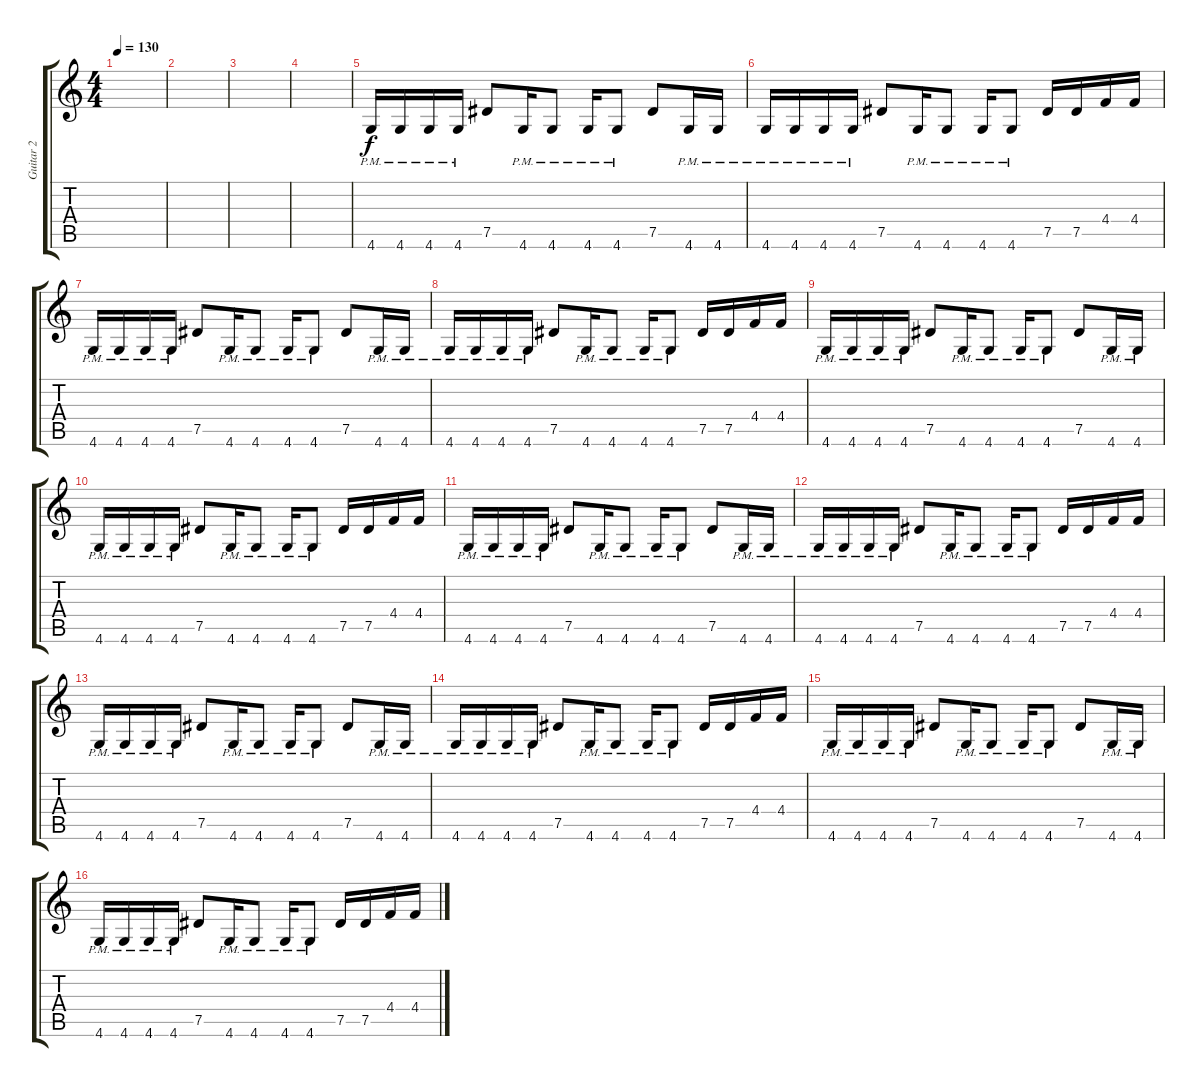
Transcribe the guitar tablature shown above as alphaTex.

\track ("Guitar 2" "Guitar 2") {instrument electricguitarclean}
\staff {score tabs}
\tuning (Eb4 Bb3 Gb3 Db3 Ab2 Eb2) {hide}
\ts (4 4)
\tempo 130
\clef g2
\ks c
|
|
|
|
4.6{pm}.16 4.6{pm}.16 4.6{pm}.16 4.6{pm}.16 7.5.8 4.6{pm}.16 4.6{pm}.8 4.6{pm}.16 4.6{pm}.8 7.5.8 4.6{pm}.16 4.6{pm}.16 |
4.6{pm}.16 4.6{pm}.16 4.6{pm}.16 4.6{pm}.16 7.5.8 4.6{pm}.16 4.6{pm}.8 4.6{pm}.16 4.6{pm}.8 7.5.16 7.5.16 4.4.16 4.4.16 |
4.6{pm}.16 4.6{pm}.16 4.6{pm}.16 4.6{pm}.16 7.5.8 4.6{pm}.16 4.6{pm}.8 4.6{pm}.16 4.6{pm}.8 7.5.8 4.6{pm}.16 4.6{pm}.16 |
4.6{pm}.16 4.6{pm}.16 4.6{pm}.16 4.6{pm}.16 7.5.8 4.6{pm}.16 4.6{pm}.8 4.6{pm}.16 4.6{pm}.8 7.5.16 7.5.16 4.4.16 4.4.16 |
4.6{pm}.16 4.6{pm}.16 4.6{pm}.16 4.6{pm}.16 7.5.8 4.6{pm}.16 4.6{pm}.8 4.6{pm}.16 4.6{pm}.8 7.5.8 4.6{pm}.16 4.6{pm}.16 |
4.6{pm}.16 4.6{pm}.16 4.6{pm}.16 4.6{pm}.16 7.5.8 4.6{pm}.16 4.6{pm}.8 4.6{pm}.16 4.6{pm}.8 7.5.16 7.5.16 4.4.16 4.4.16 |
4.6{pm}.16 4.6{pm}.16 4.6{pm}.16 4.6{pm}.16 7.5.8 4.6{pm}.16 4.6{pm}.8 4.6{pm}.16 4.6{pm}.8 7.5.8 4.6{pm}.16 4.6{pm}.16 |
4.6{pm}.16 4.6{pm}.16 4.6{pm}.16 4.6{pm}.16 7.5.8 4.6{pm}.16 4.6{pm}.8 4.6{pm}.16 4.6{pm}.8 7.5.16 7.5.16 4.4.16 4.4.16 |
4.6{pm}.16 4.6{pm}.16 4.6{pm}.16 4.6{pm}.16 7.5.8 4.6{pm}.16 4.6{pm}.8 4.6{pm}.16 4.6{pm}.8 7.5.8 4.6{pm}.16 4.6{pm}.16 |
4.6{pm}.16 4.6{pm}.16 4.6{pm}.16 4.6{pm}.16 7.5.8 4.6{pm}.16 4.6{pm}.8 4.6{pm}.16 4.6{pm}.8 7.5.16 7.5.16 4.4.16 4.4.16 |
4.6{pm}.16 4.6{pm}.16 4.6{pm}.16 4.6{pm}.16 7.5.8 4.6{pm}.16 4.6{pm}.8 4.6{pm}.16 4.6{pm}.8 7.5.8 4.6{pm}.16 4.6{pm}.16 |
4.6{pm}.16 4.6{pm}.16 4.6{pm}.16 4.6{pm}.16 7.5.8 4.6{pm}.16 4.6{pm}.8 4.6{pm}.16 4.6{pm}.8 7.5.16 7.5.16 4.4.16 4.4.16
